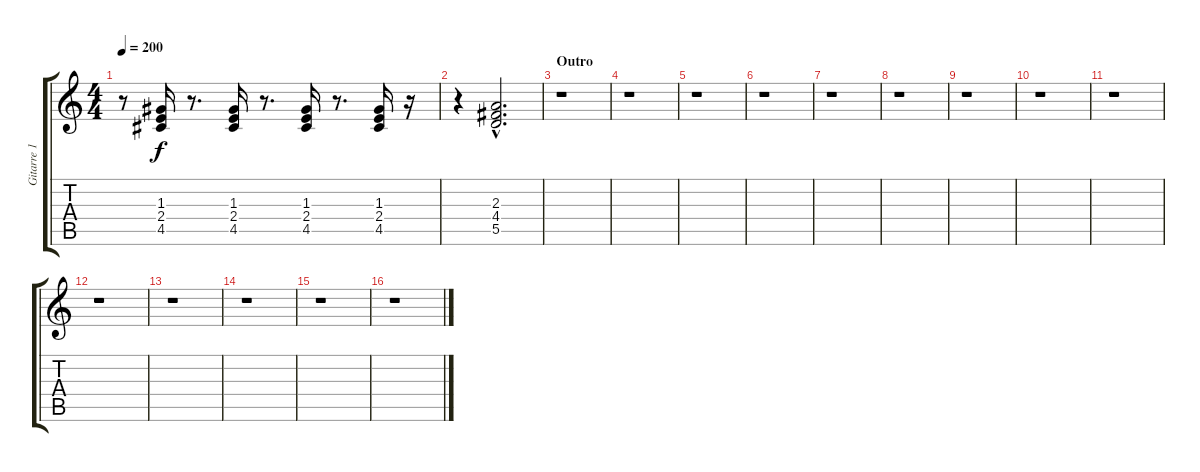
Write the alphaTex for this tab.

\track ("Gitarre 1 - Farin Urlaub" "Gitarre 1 ") {instrument electricguitarclean}
\staff {score tabs}
\tuning (E4 B3 G3 D3 A2 E2) {hide}
\ts (4 4)
\tempo 200
\clef g2
\ks c
r.8{dy f} (1.3 2.4 4.5).16 r.8{d} (1.3 2.4 4.5).16 r.8{d} (1.3 2.4 4.5).16 r.8{d} (1.3 2.4 4.5).16 r.16 |
r.4 (2.3{hac} 4.4{hac} 5.5{hac}).2{d} |
\section ("" "Outro")
r.1 |
r.1 |
r.1 |
r.1 |
r.1 |
r.1 |
r.1 |
r.1 |
r.1 |
r.1 |
r.1 |
r.1 |
r.1 |
r.1
